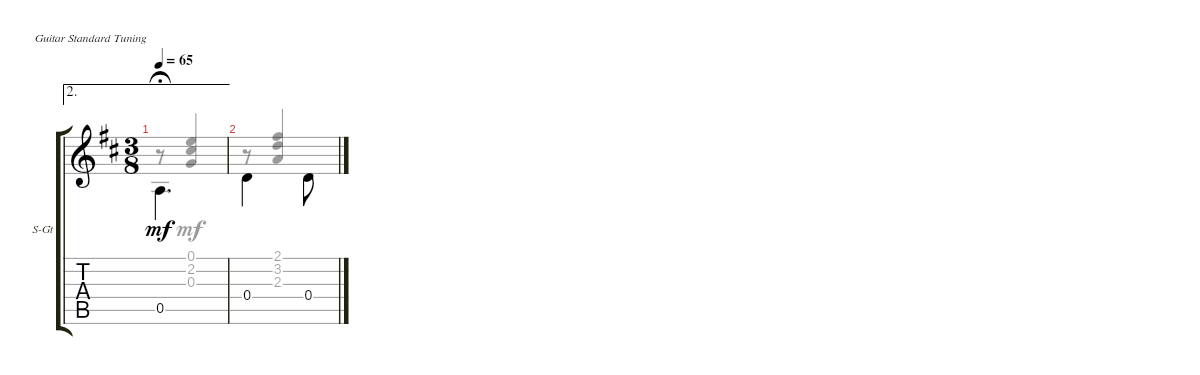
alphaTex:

\defaultSystemsLayout 4
\bracketExtendMode groupsimilarinstruments
\useSystemSignSeparator
\singleTrackTrackNamePolicy allsystems
\multiTrackTrackNamePolicy allsystems
\firstSystemTrackNameOrientation horizontal
\otherSystemsTrackNameOrientation horizontal
\track ("Steel Guitar" "S-Gt") {instrument acousticguitarsteel}
\staff {score tabs}
\tuning (E4 B3 G3 D3 A2 E2)
\voice
\ae 2
\ts (3 8)
\tempo 65
\clef g2
\ks d
0.5.4{d dy mf fermata (medium 0.5) beam invert} |
0.4.4{beam invert} 0.4.8{beam invert}
\voice
\clef g2
\ottava regular
\simile none
\ks d
r.8{dy mf fermata (medium 0.5) beam invert beam merge} (0.3 2.2 0.1).4{fermata (medium 0.5) beam invert beam merge} |
r.8{beam invert beam merge} (2.3 3.2 2.1).4{beam invert beam merge}
